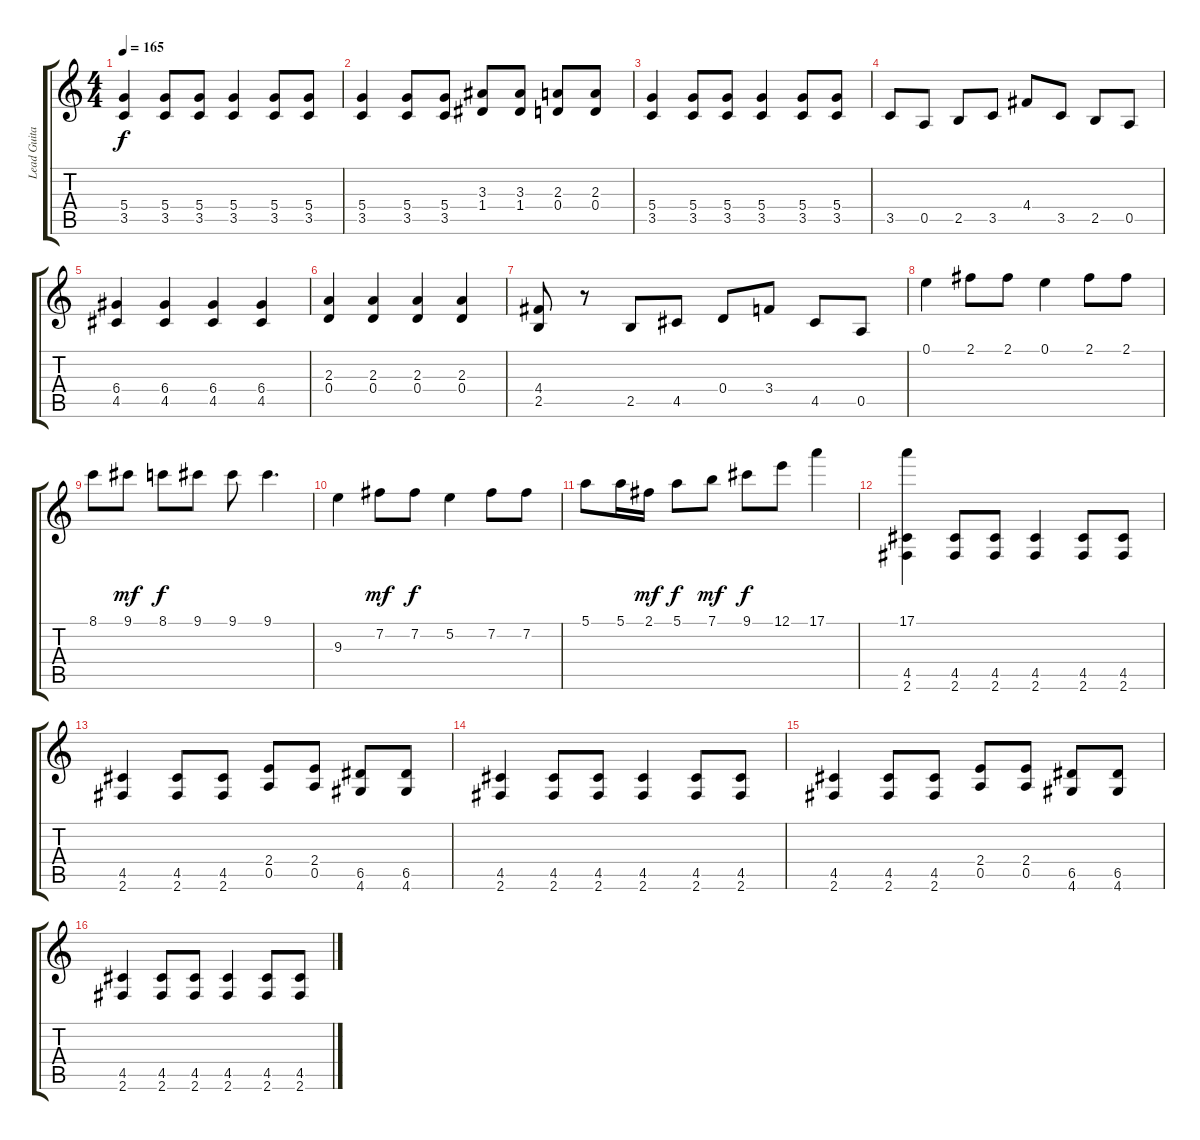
\track ("Lead Guitar 1" "Lead Guita") {instrument distortionguitar}
\staff {score tabs}
\tuning (E4 B3 G3 D3 A2 E2) {hide}
\ts (4 4)
\tempo 165
\clef g2
\ks c
(5.4 3.5).4{dy f} (5.4 3.5).8 (5.4 3.5).8 (5.4 3.5).4 (5.4 3.5).8 (5.4 3.5).8 |
(5.4 3.5).4 (5.4 3.5).8 (5.4 3.5).8 (3.3 1.4).8 (3.3 1.4).8 (2.3 0.4).8 (2.3 0.4).8 |
(5.4 3.5).4 (5.4 3.5).8 (5.4 3.5).8 (5.4 3.5).4 (5.4 3.5).8 (5.4 3.5).8 |
3.5.8 0.5.8 2.5.8 3.5.8 4.4.8 3.5.8 2.5.8 0.5.8 |
(6.4 4.5).4 (6.4 4.5).4 (6.4 4.5).4 (6.4 4.5).4 |
(2.3 0.4).4 (2.3 0.4).4 (2.3 0.4).4 (2.3 0.4).4 |
(4.4 2.5).8 r.8 2.5.8 4.5.8 0.4.8 3.4.8 4.5.8 0.5.8 |
0.1.4 2.1.8 2.1.8 0.1.4 2.1.8 2.1.8 |
8.1.8 9.1.8{dy mf} 8.1.8{dy f} 9.1.8 9.1.8 9.1.4{d} |
9.3.4 7.2.8{dy mf} 7.2.8{dy f} 5.2.4 7.2.8 7.2.8 |
5.1.8 5.1.16 2.1.16{dy mf} 5.1.8{dy f} 7.1.8{dy mf} 9.1.8{dy f} 12.1.8 17.1.4 |
(17.1 4.5 2.6).4 (4.5 2.6).8 (4.5 2.6).8 (4.5 2.6).4 (4.5 2.6).8 (4.5 2.6).8 |
(4.5 2.6).4 (4.5 2.6).8 (4.5 2.6).8 (2.4 0.5).8 (2.4 0.5).8 (6.5 4.6).8 (6.5 4.6).8 |
(4.5 2.6).4 (4.5 2.6).8 (4.5 2.6).8 (4.5 2.6).4 (4.5 2.6).8 (4.5 2.6).8 |
(4.5 2.6).4 (4.5 2.6).8 (4.5 2.6).8 (2.4 0.5).8 (2.4 0.5).8 (6.5 4.6).8 (6.5 4.6).8 |
(4.5 2.6).4 (4.5 2.6).8 (4.5 2.6).8 (4.5 2.6).4 (4.5 2.6).8 (4.5 2.6).8
